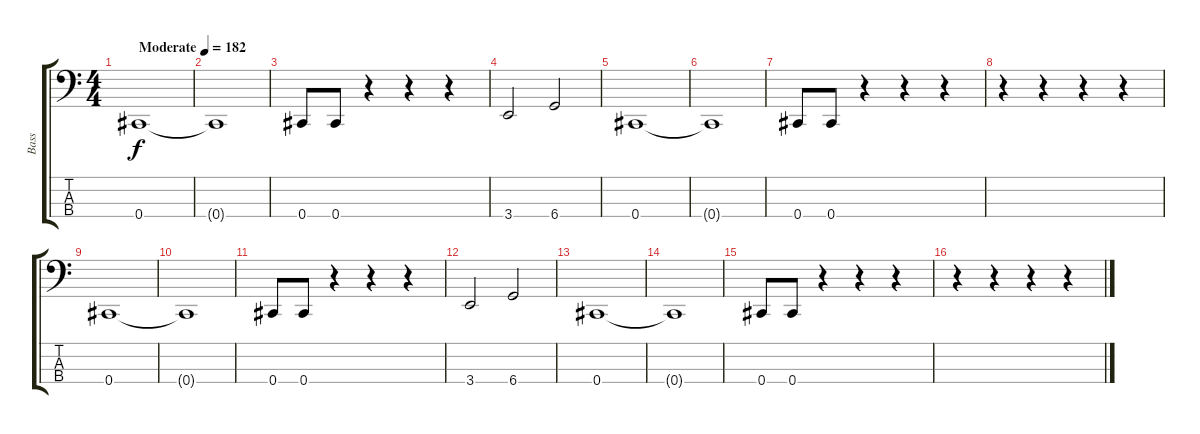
\track ("Bass" "Bass") {instrument electricbasspick}
\staff {score tabs}
\tuning (Gb2 Db2 Ab1 Db1) {hide}
\ts (4 4)
\tempo (182 "Moderate")
\clef f4
\ks c
0.4.1{dy f instrument electricbasspick} |
0.4{t}.1 |
0.4.8 0.4.8 r.4 r.4 r.4 |
3.4.2 6.4.2 |
0.4.1 |
0.4{t}.1 |
0.4.8 0.4.8 r.4 r.4 r.4 |
r.4 r.4 r.4 r.4 |
0.4.1 |
0.4{t}.1 |
0.4.8 0.4.8 r.4 r.4 r.4 |
3.4.2 6.4.2 |
0.4.1 |
0.4{t}.1 |
0.4.8 0.4.8 r.4 r.4 r.4 |
r.4 r.4 r.4 r.4
